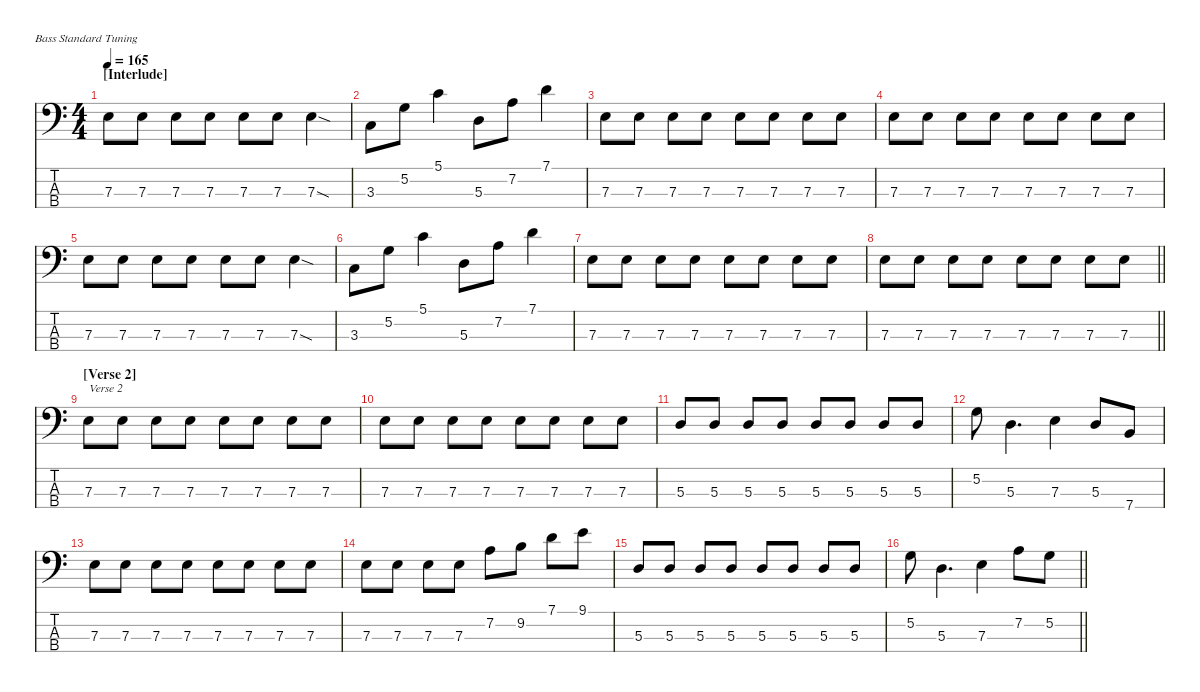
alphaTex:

\defaultSystemsLayout 4
\hideDynamics
\bracketExtendMode nobrackets
\singleTrackTrackNamePolicy hidden
\multiTrackTrackNamePolicy hidden
\firstSystemTrackNameMode fullname
\firstSystemTrackNameOrientation horizontal
\otherSystemsTrackNameOrientation horizontal
\track ("bass" "el.bs.") {instrument electricbassfinger}
\staff {score tabs}
\tuning (G2 D2 A1 E1)
\ts (4 4)
\section ("" "[Interlude]")
\tempo 165
\clef f4
\ks c
7.3.8{dy f beam Down} 7.3.8{beam Down} 7.3.8{beam Down} 7.3.8{beam Down} 7.3.8{beam Down} 7.3.8{beam Down} 7.3{sod}.4{beam Down} |
3.3.8{beam Down} 5.2.8{beam Down} 5.1.4{beam Down} 5.3.8{beam Down} 7.2.8{beam Down} 7.1.4{beam Down} |
7.3.8{beam Down} 7.3.8{beam Down} 7.3.8{beam Down} 7.3.8{beam Down} 7.3.8{beam Down} 7.3.8{beam Down} 7.3.8{beam Down} 7.3.8{beam Down} |
7.3.8{beam Down} 7.3.8{beam Down} 7.3.8{beam Down} 7.3.8{beam Down} 7.3.8{beam Down} 7.3.8{beam Down} 7.3.8{beam Down} 7.3.8{beam Down} |
7.3.8{beam Down} 7.3.8{beam Down} 7.3.8{beam Down} 7.3.8{beam Down} 7.3.8{beam Down} 7.3.8{beam Down} 7.3{sod}.4{beam Down} |
3.3.8{beam Down} 5.2.8{beam Down} 5.1.4{beam Down} 5.3.8{beam Down} 7.2.8{beam Down} 7.1.4{beam Down} |
7.3.8{beam Down} 7.3.8{beam Down} 7.3.8{beam Down} 7.3.8{beam Down} 7.3.8{beam Down} 7.3.8{beam Down} 7.3.8{beam Down} 7.3.8{beam Down} |
\barLineRight lightlight
7.3.8{beam Down} 7.3.8{beam Down} 7.3.8{beam Down} 7.3.8{beam Down} 7.3.8{beam Down} 7.3.8{beam Down} 7.3.8{beam Down} 7.3.8{beam Down} |
\section ("" "[Verse 2]")
7.3.8{txt "Verse 2" beam Down} 7.3.8{beam Down} 7.3.8{beam Down} 7.3.8{beam Down} 7.3.8{beam Down} 7.3.8{beam Down} 7.3.8{beam Down} 7.3.8{beam Down} |
7.3.8{beam Down} 7.3.8{beam Down} 7.3.8{beam Down} 7.3.8{beam Down} 7.3.8{beam Down} 7.3.8{beam Down} 7.3.8{beam Down} 7.3.8{beam Down} |
5.3.8{beam Up} 5.3.8{beam Up} 5.3.8{beam Up} 5.3.8{beam Up} 5.3.8{beam Up} 5.3.8{beam Up} 5.3.8{beam Up} 5.3.8{beam Up} |
5.2.8{beam Down} 5.3.4{d beam Down} 7.3.4{beam Down} 5.3.8{beam Up} 7.4.8{beam Up} |
7.3.8{beam Down} 7.3.8{beam Down} 7.3.8{beam Down} 7.3.8{beam Down} 7.3.8{beam Down} 7.3.8{beam Down} 7.3.8{beam Down} 7.3.8{beam Down} |
7.3.8{beam Down} 7.3.8{beam Down} 7.3.8{beam Down} 7.3.8{beam Down} 7.2.8{beam Down} 9.2.8{beam Down} 7.1.8{beam Down} 9.1.8{beam Down} |
5.3.8{beam Up} 5.3.8{beam Up} 5.3.8{beam Up} 5.3.8{beam Up} 5.3.8{beam Up} 5.3.8{beam Up} 5.3.8{beam Up} 5.3.8{beam Up} |
\barLineRight lightlight
5.2.8{beam Down} 5.3.4{d beam Down} 7.3.4{beam Down} 7.2.8{beam Down} 5.2.8{beam Down}
